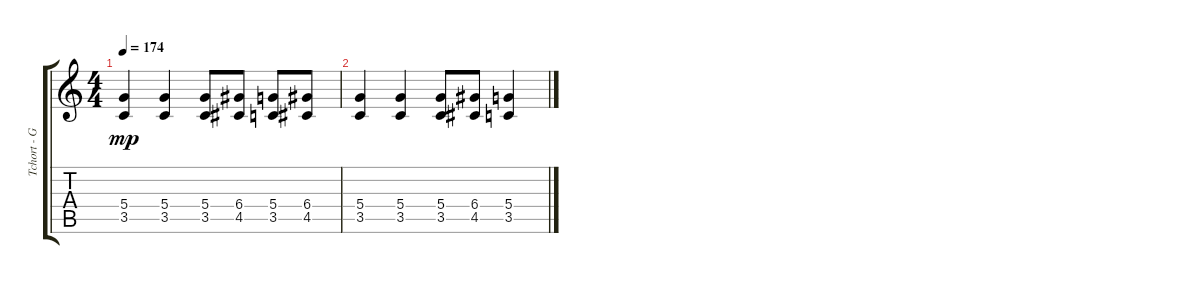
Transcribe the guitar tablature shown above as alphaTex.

\track ("Tchort - Guitar" "Tchort - G") {instrument distortionguitar}
\staff {score tabs}
\tuning (E4 B3 G3 D3 A2 E2) {hide}
\ts (4 4)
\tempo 174
\clef g2
\ks c
(5.4 3.5).4{dy mp} (5.4 3.5).4 (5.4 3.5).8 (6.4 4.5).8 (5.4 3.5).8 (6.4 4.5).8 |
(5.4 3.5).4 (5.4 3.5).4 (5.4 3.5).8 (6.4 4.5).8 (5.4 3.5).4
